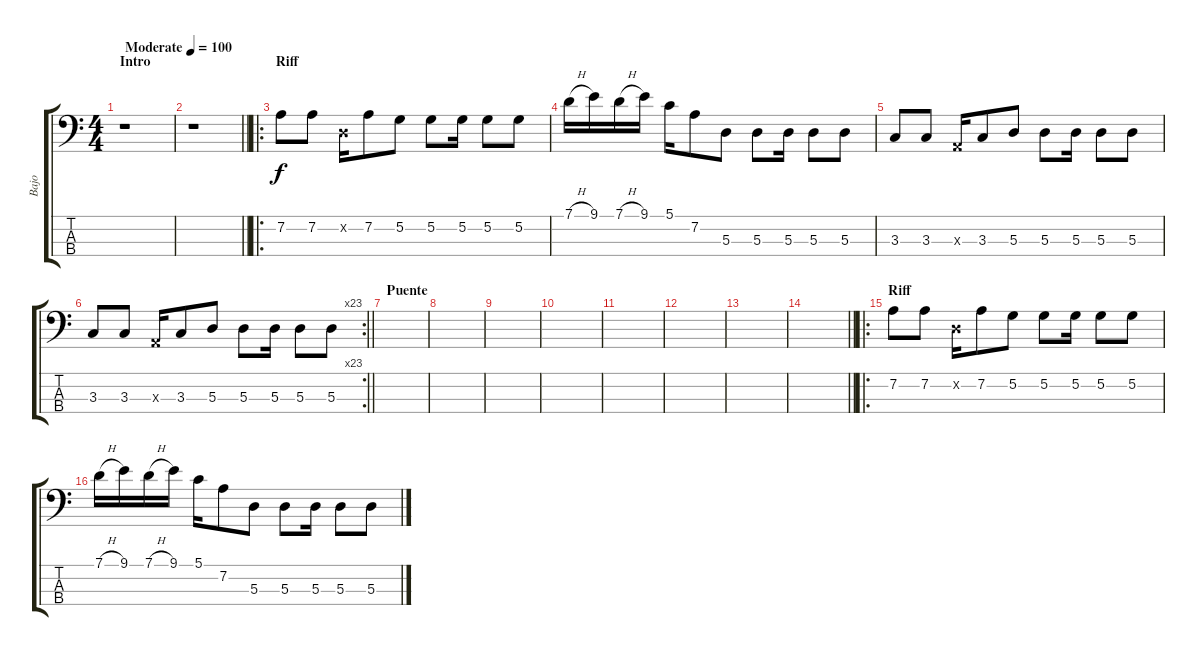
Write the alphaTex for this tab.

\track ("Bajo" "Bajo") {instrument electricbassfinger}
\staff {score tabs}
\tuning (G2 D2 A1 E1) {hide}
\ts (4 4)
\section ("" "Intro")
\tempo (100 "Moderate")
\clef f4
\ks c
r.1{dy f instrument electricbassfinger} |
\barLineRight lightlight
r.1 |
\ro
\section ("" "Riff")
7.2.8 7.2.8 0.2{x}.16 7.2.8 5.2.8 5.2.8 5.2.16 5.2.8 5.2.8 |
7.1{h}.16 9.1.16 7.1{h}.16 9.1.16 5.1.16 7.2.8 5.3.8 5.3.8 5.3.16 5.3.8 5.3.8 |
3.3.8 3.3.8 0.3{x}.16 3.3.8 5.3.8 5.3.8 5.3.16 5.3.8 5.3.8 |
\rc 23
\barLineRight lightlight
3.3.8 3.3.8 0.3{x}.16 3.3.8 5.3.8 5.3.8 5.3.16 5.3.8 5.3.8 |
\section ("" "Puente")
|
|
|
|
|
|
|
\barLineRight lightlight
|
\ro
\section ("" "Riff")
7.2.8 7.2.8 0.2{x}.16 7.2.8 5.2.8 5.2.8 5.2.16 5.2.8 5.2.8 |
7.1{h}.16 9.1.16 7.1{h}.16 9.1.16 5.1.16 7.2.8 5.3.8 5.3.8 5.3.16 5.3.8 5.3.8
